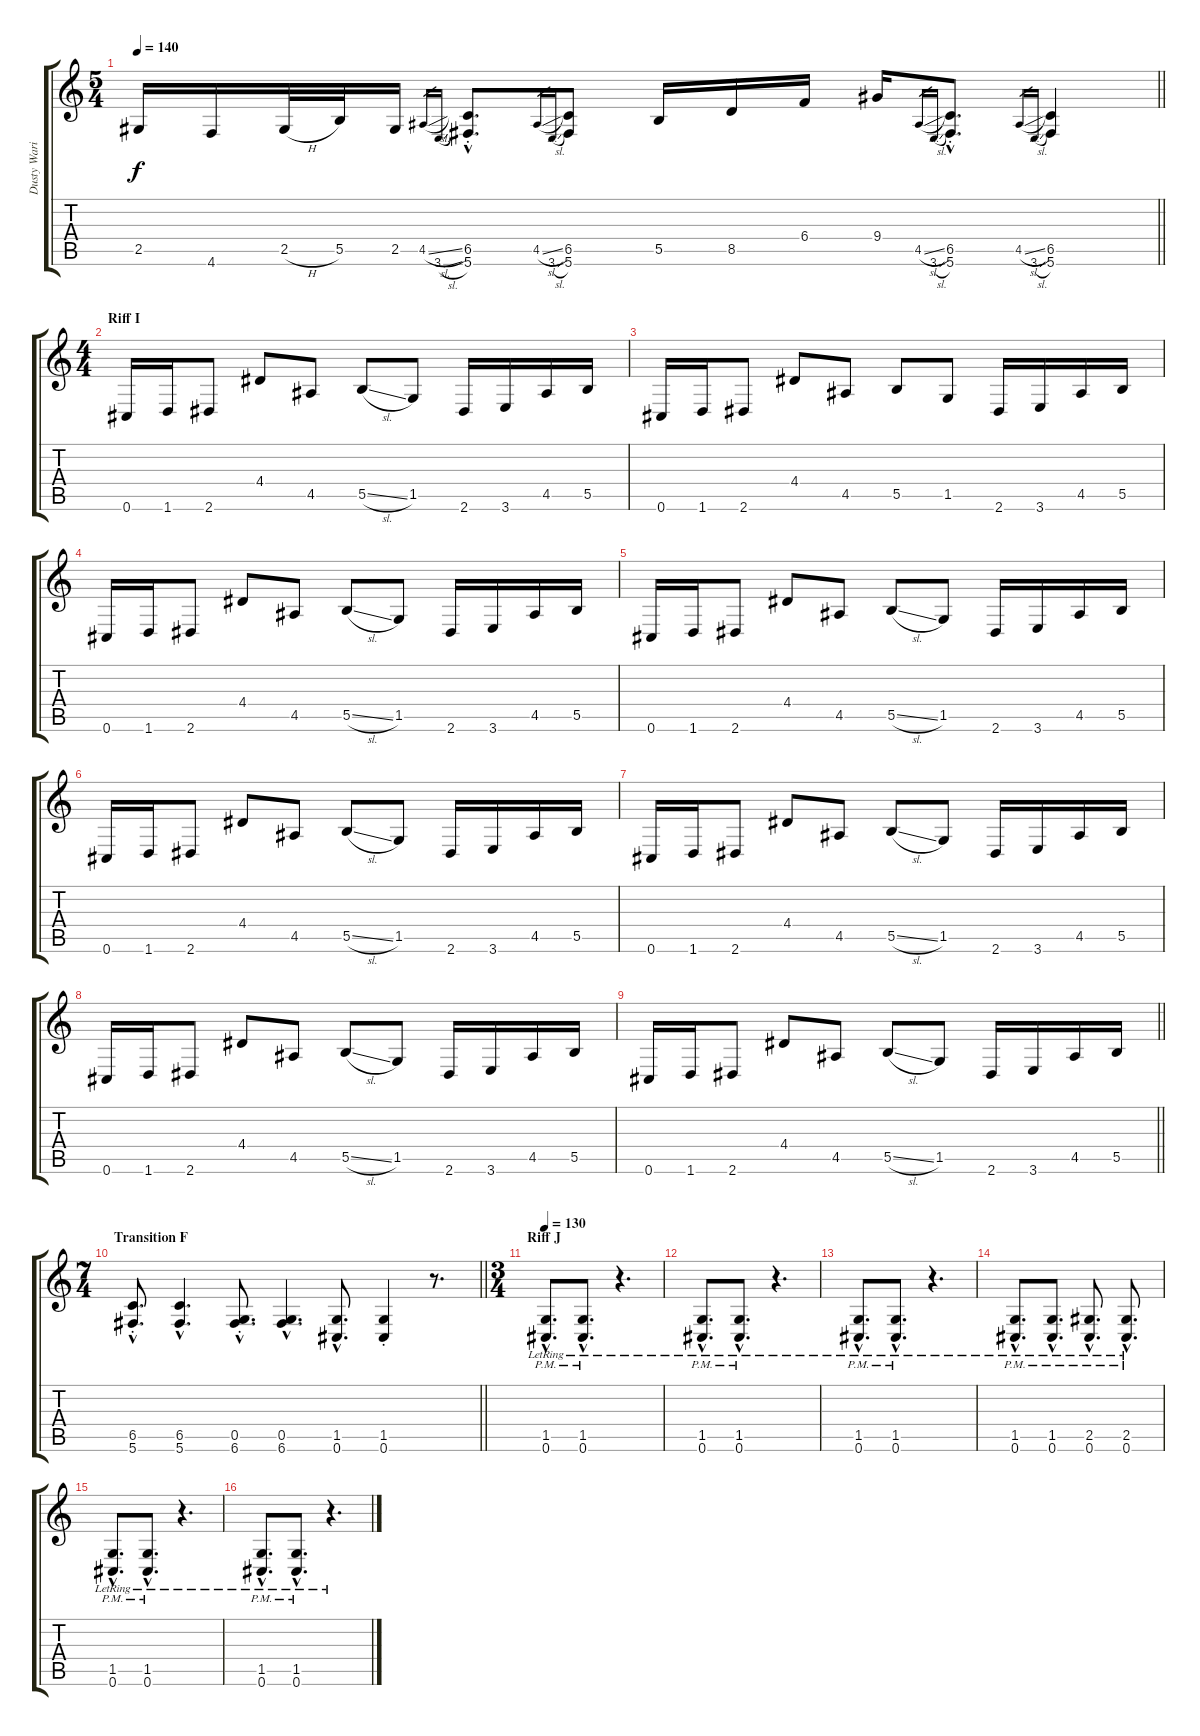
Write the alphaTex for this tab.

\track ("Dusty Waring" "Dusty Wari") {instrument overdrivenguitar}
\staff {score tabs}
\tuning (Db4 Ab3 E3 B2 Gb2 Db2) {hide}
\ts (5 4)
\tempo 140
\clef g2
\barLineRight lightlight
\ks c
2.5.16{dy f} 4.6.16 2.5{h}.32 5.5.32 2.5.16 4.5{sl}.16{gr} 3.6{sl}.16{gr} (6.5{hac st} 5.6{hac st}).8{d} 4.5{sl}.16{gr} 3.6{sl}.16{gr} (6.5 5.6).8 5.5.16 8.5.16 6.4.16 9.4.16 4.5{sl}.16{gr} 3.6{sl}.16{gr} (6.5{hac st} 5.6{hac st}).8{d} 4.5{sl}.16{gr} 3.6{sl}.16{gr} (6.5 5.6).4 |
\ts (4 4)
\section ("" "Riff I")
0.6.16 1.6.16 2.6.8 4.4.8 4.5.8 5.5{sl}.8 1.5.8 2.6.16 3.6.16 4.5.16 5.5.16 |
0.6.16 1.6.16 2.6.8 4.4.8 4.5.8 5.5.8 1.5.8 2.6.16 3.6.16 4.5.16 5.5.16 |
0.6.16 1.6.16 2.6.8 4.4.8 4.5.8 5.5{sl}.8 1.5.8 2.6.16 3.6.16 4.5.16 5.5.16 |
0.6.16 1.6.16 2.6.8 4.4.8 4.5.8 5.5{sl}.8 1.5.8 2.6.16 3.6.16 4.5.16 5.5.16 |
0.6.16 1.6.16 2.6.8 4.4.8 4.5.8 5.5{sl}.8 1.5.8 2.6.16 3.6.16 4.5.16 5.5.16 |
0.6.16 1.6.16 2.6.8 4.4.8 4.5.8 5.5{sl}.8 1.5.8 2.6.16 3.6.16 4.5.16 5.5.16 |
0.6.16 1.6.16 2.6.8 4.4.8 4.5.8 5.5{sl}.8 1.5.8 2.6.16 3.6.16 4.5.16 5.5.16 |
\barLineRight lightlight
0.6.16 1.6.16 2.6.8 4.4.8 4.5.8 5.5{sl}.8 1.5.8 2.6.16 3.6.16 4.5.16 5.5.16 |
\ts (7 4)
\section ("" "Transition F")
\barLineRight lightlight
(6.5{hac st} 5.6{hac st}).8{d} (6.5{hac} 5.6{hac}).4{d} (0.5{hac st} 6.6{hac st}).8{d} (0.5{hac} 6.6{hac}).4{d} (1.5{hac} 0.6{hac}).8{d} (1.5{st} 0.6{st}).4 r.8{d} |
\ts (3 4)
\section ("" "Riff J")
\tempo 130
(1.5{hac pm lr} 0.6{hac pm lr}).8{d} (1.5{hac pm lr} 0.6{hac pm lr}).8{d} r.4{d} |
(1.5{hac pm lr} 0.6{hac pm lr}).8{d} (1.5{hac pm lr} 0.6{hac pm lr}).8{d} r.4{d} |
(1.5{hac pm lr} 0.6{hac pm lr}).8{d} (1.5{hac pm lr} 0.6{hac pm lr}).8{d} r.4{d} |
(1.5{hac pm lr} 0.6{hac pm lr}).8{d} (1.5{hac pm lr} 0.6{hac pm lr}).8{d} (2.5{hac pm lr} 0.6{hac pm lr}).8{d} (2.5{hac pm lr} 0.6{hac pm lr}).8{d} |
(1.5{hac pm lr} 0.6{hac pm lr}).8{d} (1.5{hac pm lr} 0.6{hac pm lr}).8{d} r.4{d} |
(1.5{hac pm lr} 0.6{hac pm lr}).8{d} (1.5{hac pm lr} 0.6{hac pm lr}).8{d} r.4{d}
